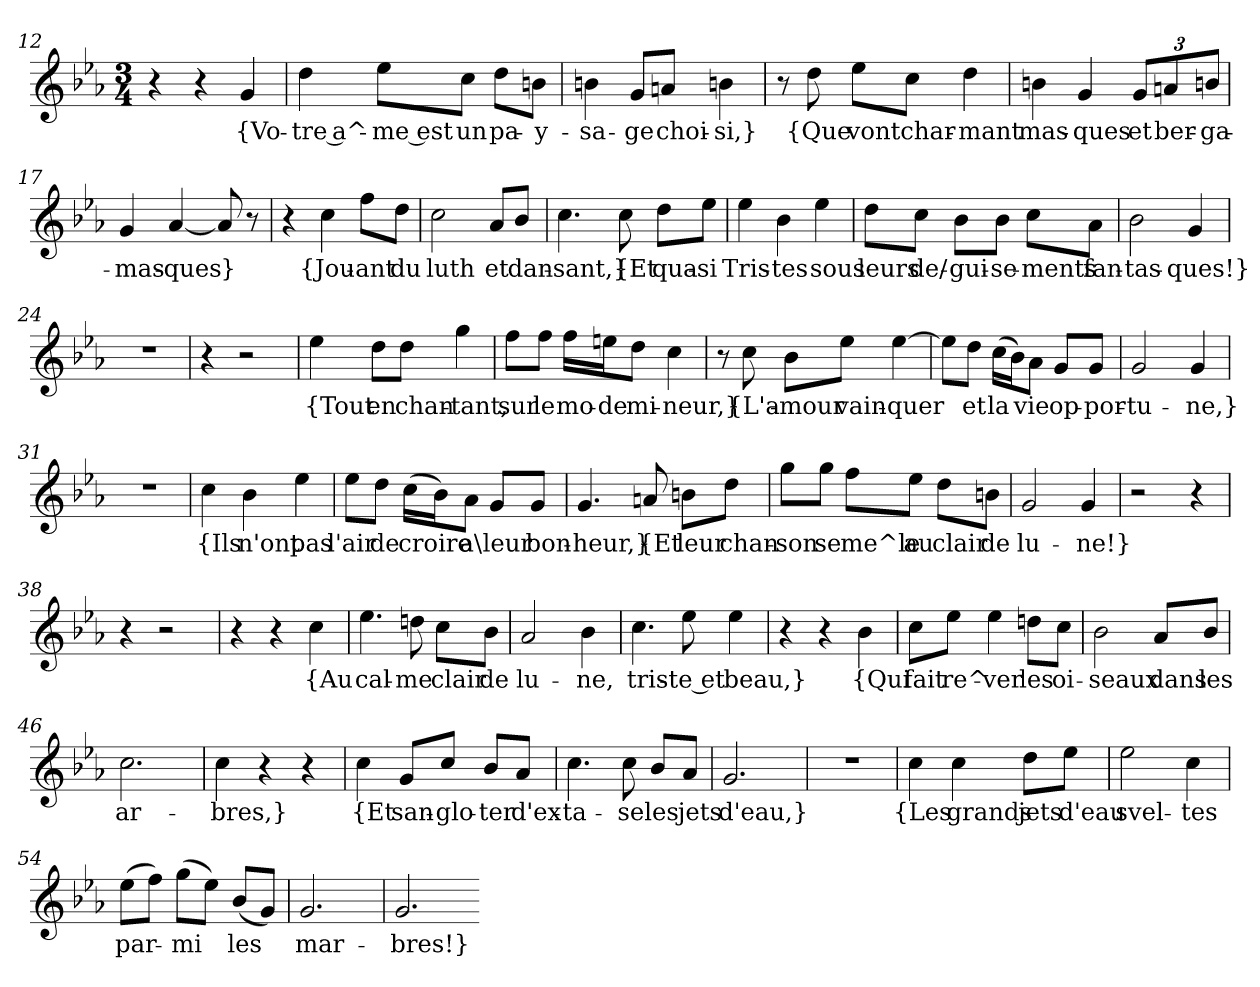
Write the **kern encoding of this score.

**kern	**text
*part1	*part1
*staff1	*staff1
*clefG2	*
*k[b-e-a-]	*
*M3/4	*
*MM78	*
=12	=12
4r	.
4r	.
4g	{Vo-
=13	=13
4dd	-tre a^-
8ee-\L	-me est
8cc\J	un
8dd\L	pa-
8bn\J	-y-
=14	=14
4bn	-sa-
8g/L	-ge
8an/J	choi-
4bn	-si,}
=15	=15
8r	.
8dd	{Que
8ee-\L	vont
8cc\J	char-
4dd	-mant
=16	=16
4bn	mas-
4g	-ques
12g/L	et
12an/	ber-
12bn/J	-ga-
=17	=17
4g	-mas-
[4a-	-ques
8a-]	}
8r	.
=18	=18
4r	.
4cc	{Jou-
8ff\L	-ant
8dd\J	du
=19	=19
2cc	luth
8a-/L	et
8b-/J	dan-
=20	=20
4.cc	-sant,}
8cc	{Et
8dd\L	qua-
8ee-\J	-si
=21	=21
4ee-	Tris-
4b-	-tes
4ee-	sous
=22	=22
8dd\L	leurs
8cc\J	de/-
8b-\L	-gui-
8b-\J	-se-
8cc\L	-ments
8a-\J	fan-
=23	=23
2b-	-tas-
4g	-ques!}
=24	=24
2.r	.
=25	=25
4r	.
2r	.
=26	=26
4ee-	{Tout
8dd\L	en
8dd\J	chan-
4gg	-tant,
=27	=27
8ff\L	sur
8ff\J	le
16ff\LL	mo-
16een\J	-de
8dd\J	mi-
4cc	-neur,}
=28	=28
8r	.
8cc	{L'a-
8b-\L	-mour
8ee-\J	vain-
[4ee-	-quer
=29	=29
8ee-\L]	.
8dd\J	et
(16cc\LL	la
16b-\J)	.
8a-\J	vie
8g/L	op-
8g/J	-por-
=30	=30
2g	-tu-
4g	-ne,}
=31	=31
2.r	.
=32	=32
4cc	{Ils
4b-	n'ont
4ee-	pas
=33	=33
8ee-\L	l'air
8dd\J	de
(16cc\LL	croire
16b-\J)	.
8a-\J	a\
8g/L	leur
8g/J	bon-
=34	=34
4.g	-heur,}
8an	{Et
8bn\L	leur
8dd\J	chan-
=35	=35
8gg\L	-son
8gg\J	se
8ff\L	me^le
8ee-\J	au
8dd\L	clair
8bn\J	de
=36	=36
2g	lu-
4g	-ne!}
=37	=37
2r	.
4r	.
=38	=38
4r	.
2r	.
=39	=39
4r	.
4r	.
4cc	{Au
=40	=40
4.ee-	cal-
8ddn	-me
8cc\L	clair
8b-\J	de
=41	=41
2a-	lu-
4b-	-ne,
=42	=42
4.cc	tris-
8ee-	-te et
4ee-	beau,}
=43	=43
4r	.
4r	.
4b-	{Qui
=44	=44
8cc\L	fait
8ee-\J	re^-
4ee-	-ver
8ddn\L	les
8cc\J	oi-
=45	=45
2b-	-seaux
8a-/L	dans
8b-/J	les
=46	=46
2.cc	ar-
=47	=47
4cc	-bres,}
4r	.
4r	.
=48	=48
4cc	{Et
8g/L	san-
8cc/J	-glo-
8b-/L	-ter
8a-/J	d'ex-
=49	=49
4.cc	-ta-
8cc	-se
8b-/L	les
8a-/J	jets
=50	=50
2.g	d'eau,}
=51	=51
2.r	.
=52	=52
4cc	{Les
4cc	grands
8dd\L	jets
8ee-\J	d'eau
=53	=53
2ee-	svel-
4cc	-tes
=54	=54
(8ee-\L	par-
8ff\J)	.
(8gg\L	-mi
8ee-\J)	.
(8b-/L	les
8g/J)	.
=55	=55
2.g	mar-
=56	=56
2.g	-bres!}
=-	=-
*-	*-
